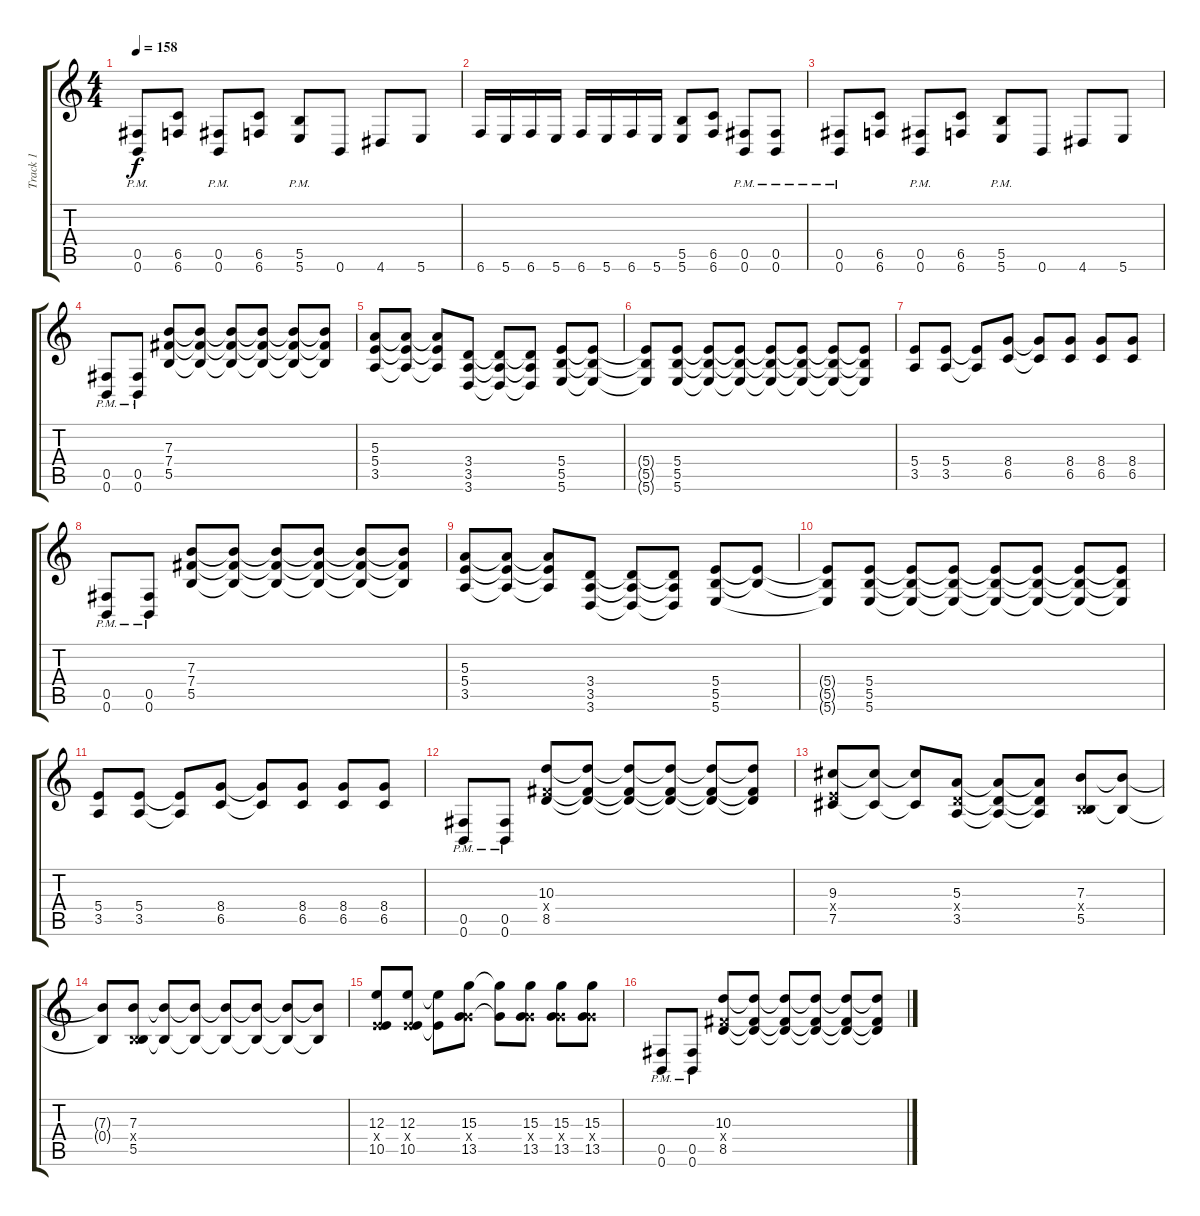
\track ("Track 1" "Track 1") {instrument distortionguitar}
\staff {score tabs}
\tuning (Db4 Ab3 E3 B2 Gb2 B1) {hide}
\ts (4 4)
\tempo 158
\clef g2
\ks c
(0.5{pm} 0.6{pm}).8{dy f} (6.5 6.6).8 (0.5{pm} 0.6{pm}).8 (6.5 6.6).8 (5.5 5.6{pm}).8 0.6.8 4.6.8 5.6.8 |
6.6.16 5.6.16 6.6.16 5.6.16 6.6.16 5.6.16 6.6.16 5.6.16 (5.5 5.6).8 (6.5 6.6).8 (0.5{pm} 0.6{pm}).8 (0.5{pm} 0.6{pm}).8 |
(0.5{pm} 0.6{pm}).8 (6.5 6.6).8 (0.5{pm} 0.6{pm}).8 (6.5 6.6).8 (5.5 5.6{pm}).8 0.6.8 4.6.8 5.6.8 |
(0.5{pm} 0.6{pm}).8 (0.5{pm} 0.6{pm}).8 (7.3 7.4 5.5).8 (7.3{t} 7.4{t} 5.5{t}).8 (7.3{t} 7.4{t} 5.5{t}).8 (7.3{t} 7.4{t} 5.5{t}).8 (7.3{t} 7.4{t} 5.5{t}).8 (7.3{t} 7.4{t} 5.5{t}).8 |
(5.3 5.4 3.5).8 (5.3{t} 5.4{t} 3.5{t}).8 (5.3{t} 5.4{t} 3.5{t}).8 (3.4 3.5 3.6).8 (3.4{t} 3.5{t} 3.6{t}).8 (3.4{t} 3.5{t} 3.6{t}).8 (5.4 5.5 5.6).8 (5.4{t} 5.5{t} 5.6{t}).8 |
(5.4{t} 5.5{t} 5.6{t}).8 (5.4 5.5 5.6).8 (5.4{t} 5.5{t} 5.6{t}).8 (5.4{t} 5.5{t} 5.6{t}).8 (5.4{t} 5.5{t} 5.6{t}).8 (5.4{t} 5.5{t} 5.6{t}).8 (5.4{t} 5.5{t} 5.6{t}).8 (5.4{t} 5.5{t} 5.6{t}).8 |
(5.4 3.5).8 (5.4 3.5).8 (5.4{t} 3.5{t}).8 (8.4 6.5).8 (8.4{t} 6.5{t}).8 (8.4 6.5).8 (8.4 6.5).8 (8.4 6.5).8 |
(0.5{pm} 0.6{pm}).8 (0.5{pm} 0.6{pm}).8 (7.3 7.4 5.5).8 (7.3{t} 7.4{t} 5.5{t}).8 (7.3{t} 7.4{t} 5.5{t}).8 (7.3{t} 7.4{t} 5.5{t}).8 (7.3{t} 7.4{t} 5.5{t}).8 (7.3{t} 7.4{t} 5.5{t}).8 |
(5.3 5.4 3.5).8 (5.3{t} 5.4{t} 3.5{t}).8 (5.3{t} 5.4{t} 3.5{t}).8 (3.4 3.5 3.6).8 (3.4{t} 3.5{t} 3.6{t}).8 (3.4{t} 3.5{t} 3.6{t}).8 (5.4 5.5 5.6).8 (5.4{t} 5.5{t}).8 |
(5.4{t} 5.5{t} 5.6{t}).8 (5.4 5.5 5.6).8 (5.4{t} 5.5{t} 5.6{t}).8 (5.4{t} 5.5{t} 5.6{t}).8 (5.4{t} 5.5{t} 5.6{t}).8 (5.4{t} 5.5{t} 5.6{t}).8 (5.4{t} 5.5{t} 5.6{t}).8 (5.4{t} 5.5{t} 5.6{t}).8 |
(5.4 3.5).8 (5.4 3.5).8 (5.4{t} 3.5{t}).8 (8.4 6.5).8 (8.4{t} 6.5{t}).8 (8.4 6.5).8 (8.4 6.5).8 (8.4 6.5).8 |
(0.5{pm} 0.6{pm}).8 (0.5{pm} 0.6{pm}).8 (10.3 7.4{x} 8.5).8 (10.3{t} 7.4{t} 8.5{t}).8 (10.3{t} 7.4{t} 8.5{t}).8 (10.3{t} 7.4{t} 8.5{t}).8 (10.3{t} 7.4{t} 8.5{t}).8 (10.3{t} 7.4{t} 8.5{t}).8 |
(9.3 5.4{x} 7.5).8 (9.3{t} 7.5{t}).8 (9.3{t} 7.5{t}).8 (5.3 3.4{x} 3.5).8 (5.3{t} 3.4{t} 3.5{t}).8 (5.3{t} 3.4{t} 3.5{t}).8 (7.3 0.4{x} 5.5).8 (7.3{t} 0.4{t}).8 |
(7.3{t} 0.4{t}).8 (7.3 0.4{x} 5.5).8 (7.3{t} 5.5{t}).8 (7.3{t} 5.5{t}).8 (7.3{t} 5.5{t}).8 (7.3{t} 5.5{t}).8 (7.3{t} 5.5{t}).8 (7.3{t} 5.5{t}).8 |
(12.3 5.4{x} 10.5).8 (12.3 5.4{x} 10.5).8 (12.3{t} 10.5{t}).8 (15.3 8.4{x} 13.5).8 (15.3{t} 13.5{t}).8 (15.3 8.4{x} 13.5).8 (15.3 8.4{x} 13.5).8 (15.3 8.4{x} 13.5).8 |
(0.5{pm} 0.6{pm}).8 (0.5{pm} 0.6{pm}).8 (10.3 7.4{x} 8.5).8 (10.3{t} 7.4{t} 8.5{t}).8 (10.3{t} 7.4{t} 8.5{t}).8 (10.3{t} 7.4{t} 8.5{t}).8 (10.3{t} 7.4{t} 8.5{t}).8 (10.3{t} 7.4{t} 8.5{t}).8
